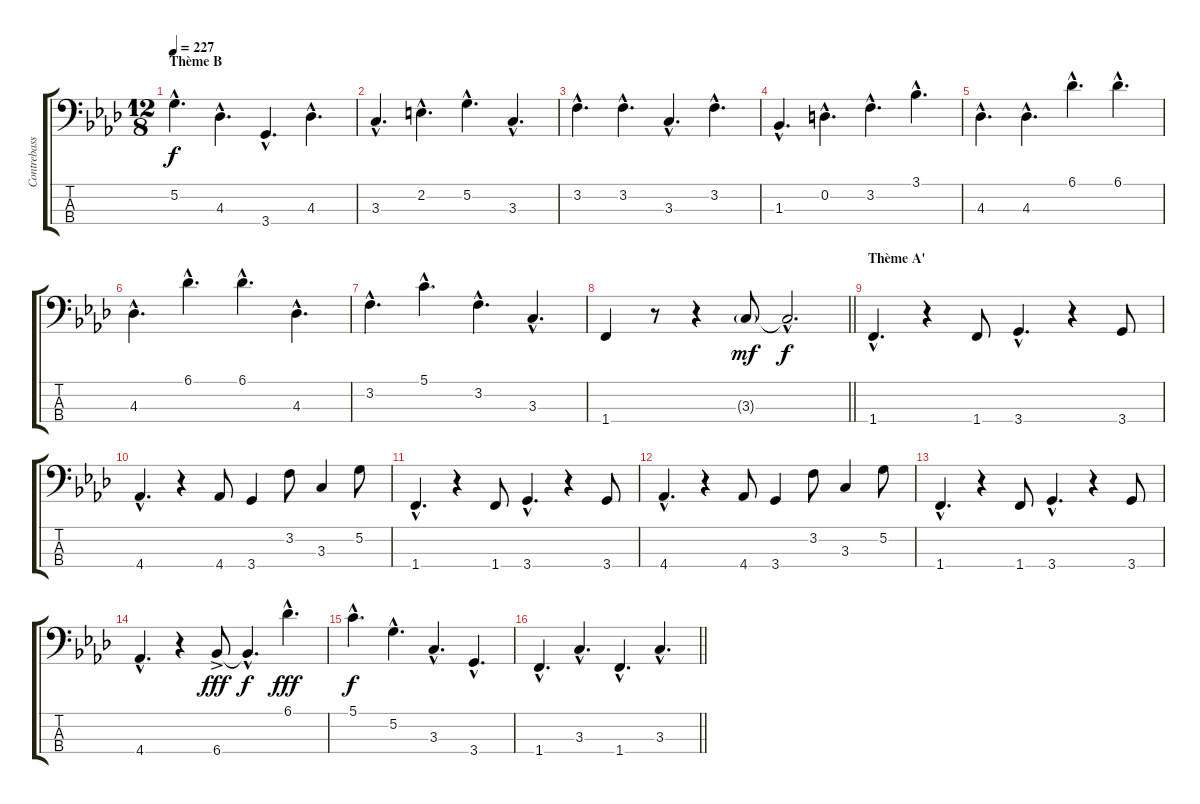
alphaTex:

\track ("Contrebasse" "Contrebass") {instrument acousticbass}
\staff {score tabs}
\tuning (G2 D2 A1 E1) {hide}
\ts (12 8)
\section ("" "Thème B")
\tempo 227
\clef f4
\ks fminor
5.2{hac}.4{d dy f volume 11 balance 12 instrument acousticbass} 4.3{hac}.4{d} 3.4{hac}.4{d} 4.3{hac}.4{d} |
3.3{hac}.4{d} 2.2{hac}.4{d} 5.2{hac}.4{d} 3.3{hac}.4{d} |
3.2{hac}.4{d} 3.2{hac}.4{d} 3.3{hac}.4{d} 3.2{hac}.4{d} |
1.3{hac}.4{d} 0.2{hac}.4{d} 3.2{hac}.4{d} 3.1{hac}.4{d} |
4.3{hac}.4{d} 4.3{hac}.4{d} 6.1{hac}.4{d} 6.1{hac}.4{d} |
4.3{hac}.4{d} 6.1{hac}.4{d} 6.1{hac}.4{d} 4.3{hac}.4{d} |
3.2{hac}.4{d} 5.1{hac}.4{d} 3.2{hac}.4{d} 3.3{hac}.4{d} |
\barLineRight lightlight
1.4.4 r.8 r.4 3.3{g}.8{dy mf} 3.3{hac t}.2{d dy f} |
\section ("" "Thème A'")
1.4{hac}.4{d volume 13 balance 12} r.4 1.4.8 3.4{hac}.4{d} r.4 3.4.8 |
4.4{hac}.4{d} r.4 4.4.8 3.4.4 3.2.8 3.3.4 5.2.8 |
1.4{hac}.4{d} r.4 1.4.8 3.4{hac}.4{d} r.4 3.4.8 |
4.4{hac}.4{d} r.4 4.4.8 3.4.4 3.2.8 3.3.4 5.2.8 |
1.4{hac}.4{d} r.4 1.4.8 3.4{hac}.4{d} r.4 3.4.8 |
4.4{hac}.4{d} r.4 6.4{ac}.8{dy fff} 6.4{hac t}.4{d dy f} 6.1{hac}.4{d dy fff} |
5.1{hac}.4{d dy f} 5.2{hac}.4{d} 3.3{hac}.4{d} 3.4{hac}.4{d} |
\barLineRight lightlight
1.4{hac}.4{d} 3.3{hac}.4{d} 1.4{hac}.4{d} 3.3{hac}.4{d}
